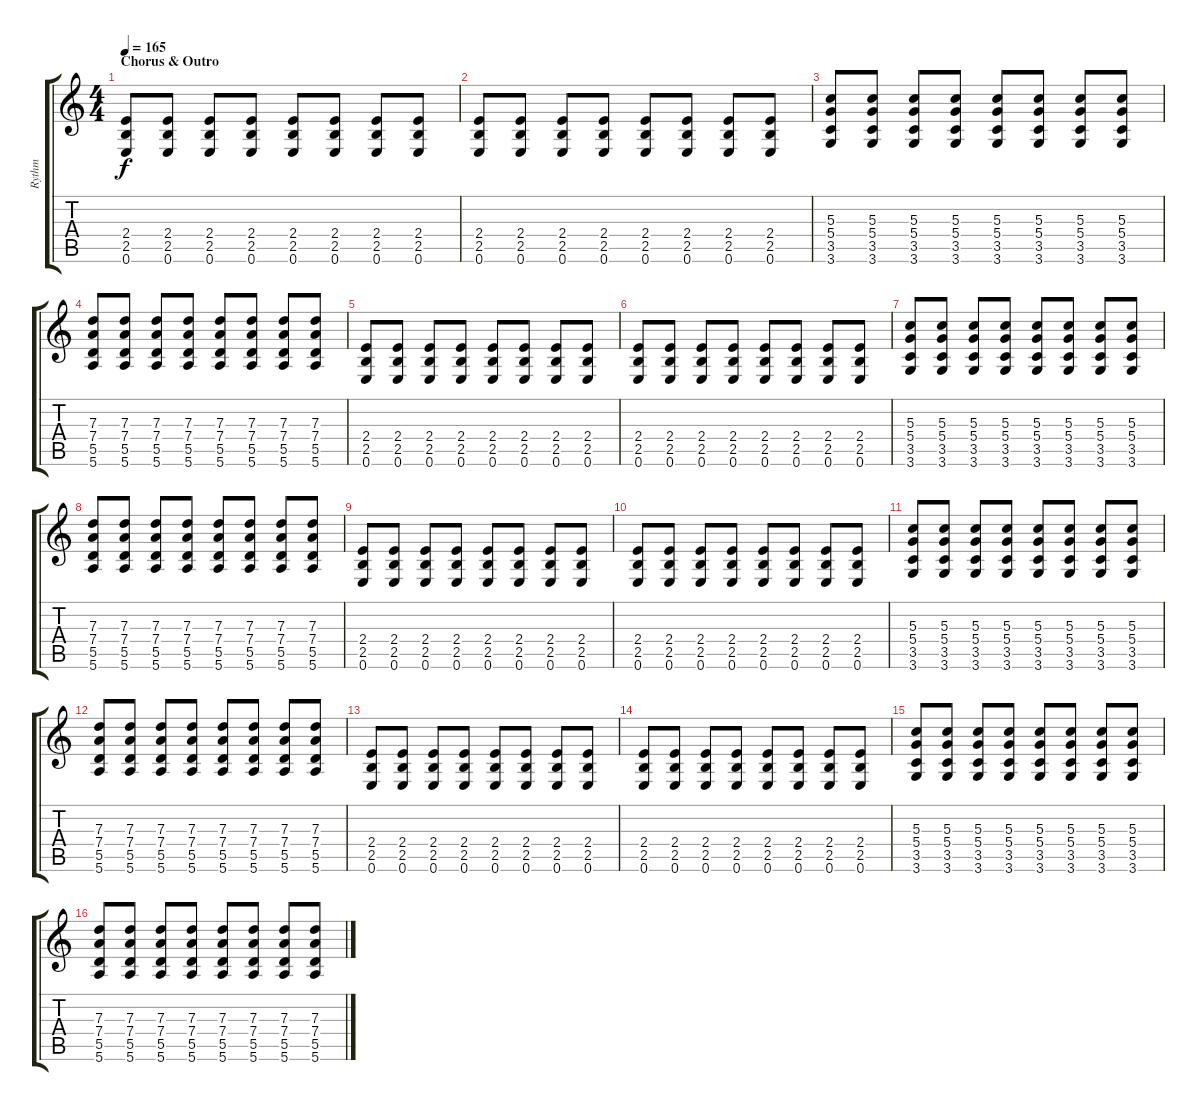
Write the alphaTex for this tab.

\track ("Rythm" "Rythm") {instrument overdrivenguitar}
\staff {score tabs}
\tuning (E4 B3 G3 D3 A2 E2) {hide}
\ts (4 4)
\section ("" "Chorus & Outro")
\tempo 165
\clef g2
\ks c
(2.4 2.5 0.6).8{dy f} (2.4 2.5 0.6).8 (2.4 2.5 0.6).8 (2.4 2.5 0.6).8 (2.4 2.5 0.6).8 (2.4 2.5 0.6).8 (2.4 2.5 0.6).8 (2.4 2.5 0.6).8 |
(2.4 2.5 0.6).8 (2.4 2.5 0.6).8 (2.4 2.5 0.6).8 (2.4 2.5 0.6).8 (2.4 2.5 0.6).8 (2.4 2.5 0.6).8 (2.4 2.5 0.6).8 (2.4 2.5 0.6).8 |
(5.3 5.4 3.5 3.6).8 (5.3 5.4 3.5 3.6).8 (5.3 5.4 3.5 3.6).8 (5.3 5.4 3.5 3.6).8 (5.3 5.4 3.5 3.6).8 (5.3 5.4 3.5 3.6).8 (5.3 5.4 3.5 3.6).8 (5.3 5.4 3.5 3.6).8 |
(7.3 7.4 5.5 5.6).8 (7.3 7.4 5.5 5.6).8 (7.3 7.4 5.5 5.6).8 (7.3 7.4 5.5 5.6).8 (7.3 7.4 5.5 5.6).8 (7.3 7.4 5.5 5.6).8 (7.3 7.4 5.5 5.6).8 (7.3 7.4 5.5 5.6).8 |
(2.4 2.5 0.6).8 (2.4 2.5 0.6).8 (2.4 2.5 0.6).8 (2.4 2.5 0.6).8 (2.4 2.5 0.6).8 (2.4 2.5 0.6).8 (2.4 2.5 0.6).8 (2.4 2.5 0.6).8 |
(2.4 2.5 0.6).8 (2.4 2.5 0.6).8 (2.4 2.5 0.6).8 (2.4 2.5 0.6).8 (2.4 2.5 0.6).8 (2.4 2.5 0.6).8 (2.4 2.5 0.6).8 (2.4 2.5 0.6).8 |
(5.3 5.4 3.5 3.6).8 (5.3 5.4 3.5 3.6).8 (5.3 5.4 3.5 3.6).8 (5.3 5.4 3.5 3.6).8 (5.3 5.4 3.5 3.6).8 (5.3 5.4 3.5 3.6).8 (5.3 5.4 3.5 3.6).8 (5.3 5.4 3.5 3.6).8 |
(7.3 7.4 5.5 5.6).8 (7.3 7.4 5.5 5.6).8 (7.3 7.4 5.5 5.6).8 (7.3 7.4 5.5 5.6).8 (7.3 7.4 5.5 5.6).8 (7.3 7.4 5.5 5.6).8 (7.3 7.4 5.5 5.6).8 (7.3 7.4 5.5 5.6).8 |
(2.4 2.5 0.6).8 (2.4 2.5 0.6).8 (2.4 2.5 0.6).8 (2.4 2.5 0.6).8 (2.4 2.5 0.6).8 (2.4 2.5 0.6).8 (2.4 2.5 0.6).8 (2.4 2.5 0.6).8 |
(2.4 2.5 0.6).8 (2.4 2.5 0.6).8 (2.4 2.5 0.6).8 (2.4 2.5 0.6).8 (2.4 2.5 0.6).8 (2.4 2.5 0.6).8 (2.4 2.5 0.6).8 (2.4 2.5 0.6).8 |
(5.3 5.4 3.5 3.6).8 (5.3 5.4 3.5 3.6).8 (5.3 5.4 3.5 3.6).8 (5.3 5.4 3.5 3.6).8 (5.3 5.4 3.5 3.6).8 (5.3 5.4 3.5 3.6).8 (5.3 5.4 3.5 3.6).8 (5.3 5.4 3.5 3.6).8 |
(7.3 7.4 5.5 5.6).8 (7.3 7.4 5.5 5.6).8 (7.3 7.4 5.5 5.6).8 (7.3 7.4 5.5 5.6).8 (7.3 7.4 5.5 5.6).8 (7.3 7.4 5.5 5.6).8 (7.3 7.4 5.5 5.6).8 (7.3 7.4 5.5 5.6).8 |
(2.4 2.5 0.6).8 (2.4 2.5 0.6).8 (2.4 2.5 0.6).8 (2.4 2.5 0.6).8 (2.4 2.5 0.6).8 (2.4 2.5 0.6).8 (2.4 2.5 0.6).8 (2.4 2.5 0.6).8 |
(2.4 2.5 0.6).8 (2.4 2.5 0.6).8 (2.4 2.5 0.6).8 (2.4 2.5 0.6).8 (2.4 2.5 0.6).8 (2.4 2.5 0.6).8 (2.4 2.5 0.6).8 (2.4 2.5 0.6).8 |
(5.3 5.4 3.5 3.6).8 (5.3 5.4 3.5 3.6).8 (5.3 5.4 3.5 3.6).8 (5.3 5.4 3.5 3.6).8 (5.3 5.4 3.5 3.6).8 (5.3 5.4 3.5 3.6).8 (5.3 5.4 3.5 3.6).8 (5.3 5.4 3.5 3.6).8 |
(7.3 7.4 5.5 5.6).8 (7.3 7.4 5.5 5.6).8 (7.3 7.4 5.5 5.6).8 (7.3 7.4 5.5 5.6).8 (7.3 7.4 5.5 5.6).8 (7.3 7.4 5.5 5.6).8 (7.3 7.4 5.5 5.6).8 (7.3 7.4 5.5 5.6).8
